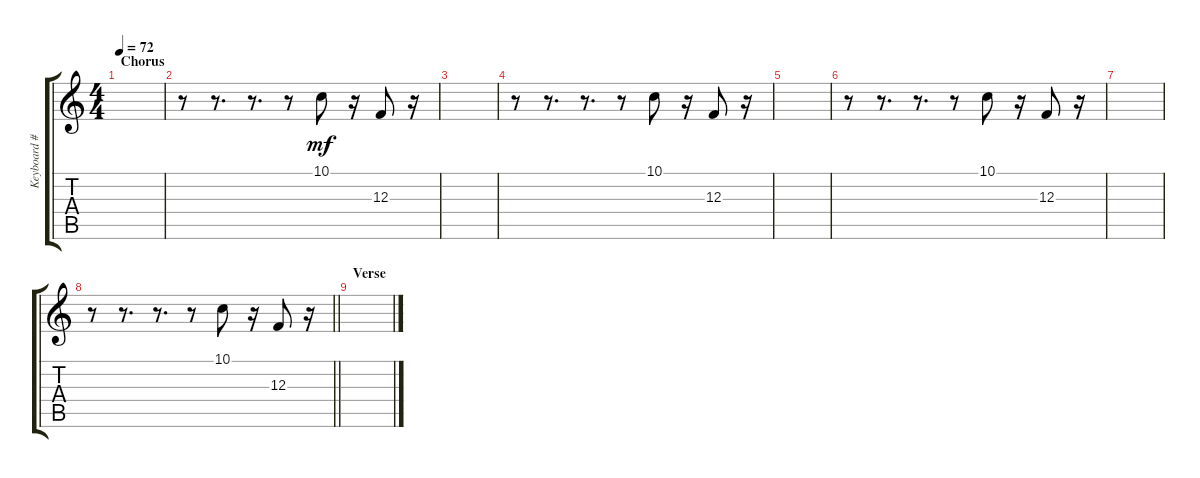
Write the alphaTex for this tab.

\track ("Keyboard #2" "Keyboard #") {instrument lead8bassandlead}
\staff {score tabs}
\tuning (D4 A3 F3 C3 G2 C2) {hide}
\ts (4 4)
\section ("" "Chorus")
\tempo 72
\clef g2
\ks c
|
r.8 r.8{d} r.8{d} r.8 10.1.8{dy mf} r.16 12.3.8 r.16 |
|
r.8 r.8{d} r.8{d} r.8 10.1.8 r.16 12.3.8 r.16 |
|
r.8 r.8{d} r.8{d} r.8 10.1.8 r.16 12.3.8 r.16 |
|
\barLineRight lightlight
r.8 r.8{d} r.8{d} r.8 10.1.8 r.16 12.3.8 r.16 |
\section ("" "Verse")
